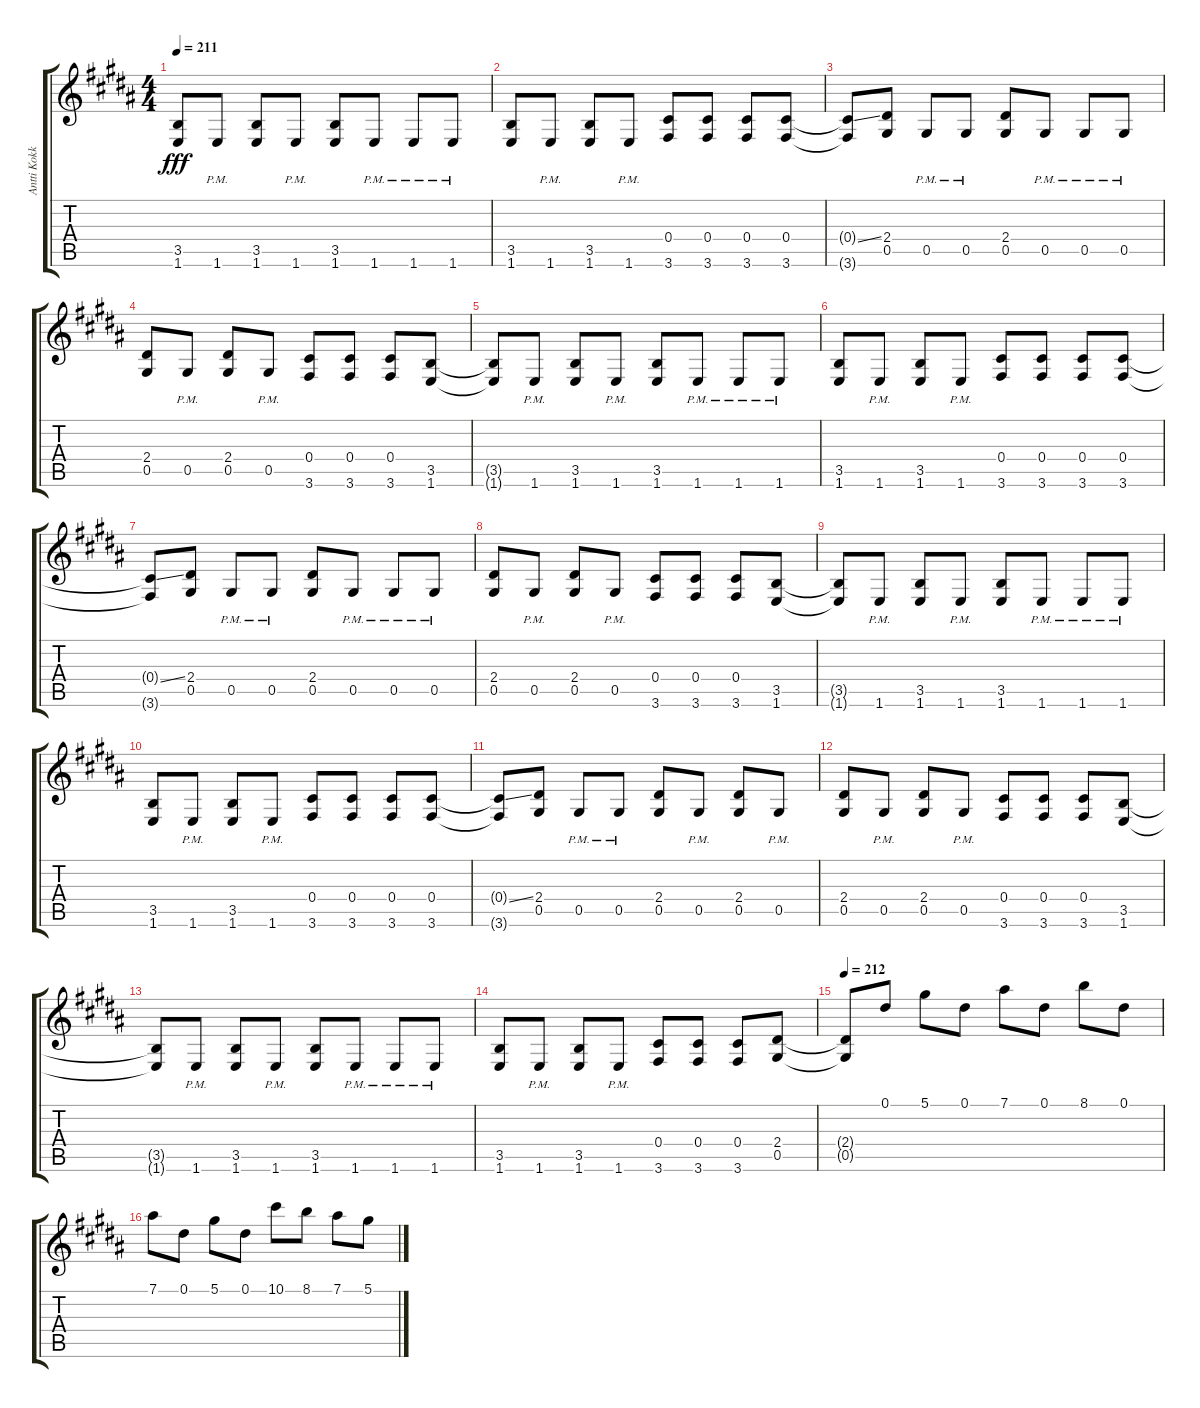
\track ("Antti Kokko" "Antti Kokk") {instrument overdrivenguitar}
\staff {score tabs}
\tuning (Eb4 Bb3 Gb3 Db3 Ab2 Eb2) {hide}
\ts (4 4)
\tempo 211
\clef g2
\ks g#minor
(3.5{t} 1.6{t}).8{dy fff} 1.6{pm}.8 (3.5 1.6).8 1.6{pm}.8 (3.5 1.6).8 1.6{pm}.8 1.6{pm}.8 1.6{pm}.8 |
(3.5 1.6).8 1.6{pm}.8 (3.5 1.6).8 1.6{pm}.8 (0.4 3.6).8 (0.4 3.6).8 (0.4 3.6).8 (0.4 3.6).8 |
(0.4{ss t} 3.6{t}).8 (2.4 0.5).8 0.5{pm}.8 0.5{pm}.8 (2.4 0.5).8 0.5{pm}.8 0.5{pm}.8 0.5{pm}.8 |
(2.4 0.5).8 0.5{pm}.8 (2.4 0.5).8 0.5{pm}.8 (0.4 3.6).8 (0.4 3.6).8 (0.4 3.6).8 (3.5 1.6).8 |
(3.5{t} 1.6{t}).8 1.6{pm}.8 (3.5 1.6).8 1.6{pm}.8 (3.5 1.6).8 1.6{pm}.8 1.6{pm}.8 1.6{pm}.8 |
(3.5 1.6).8 1.6{pm}.8 (3.5 1.6).8 1.6{pm}.8 (0.4 3.6).8 (0.4 3.6).8 (0.4 3.6).8 (0.4 3.6).8 |
(0.4{ss t} 3.6{t}).8 (2.4 0.5).8 0.5{pm}.8 0.5{pm}.8 (2.4 0.5).8 0.5{pm}.8 0.5{pm}.8 0.5{pm}.8 |
(2.4 0.5).8 0.5{pm}.8 (2.4 0.5).8 0.5{pm}.8 (0.4 3.6).8 (0.4 3.6).8 (0.4 3.6).8 (3.5 1.6).8 |
(3.5{t} 1.6{t}).8 1.6{pm}.8 (3.5 1.6).8 1.6{pm}.8 (3.5 1.6).8 1.6{pm}.8 1.6{pm}.8 1.6{pm}.8 |
(3.5 1.6).8 1.6{pm}.8 (3.5 1.6).8 1.6{pm}.8 (0.4 3.6).8 (0.4 3.6).8 (0.4 3.6).8 (0.4 3.6).8 |
(0.4{ss t} 3.6{t}).8 (2.4 0.5).8 0.5{pm}.8 0.5{pm}.8 (2.4 0.5).8 0.5{pm}.8 (2.4 0.5).8 0.5{pm}.8 |
(2.4 0.5).8 0.5{pm}.8 (2.4 0.5).8 0.5{pm}.8 (0.4 3.6).8 (0.4 3.6).8 (0.4 3.6).8 (3.5 1.6).8 |
(3.5{t} 1.6{t}).8 1.6{pm}.8 (3.5 1.6).8 1.6{pm}.8 (3.5 1.6).8 1.6{pm}.8 1.6{pm}.8 1.6{pm}.8 |
(3.5 1.6).8 1.6{pm}.8 (3.5 1.6).8 1.6{pm}.8 (0.4 3.6).8 (0.4 3.6).8 (0.4 3.6).8 (2.4 0.5).8 |
\tempo 212
(2.4{t} 0.5{t}).8 0.1.8 5.1.8 0.1.8 7.1.8 0.1.8 8.1.8 0.1.8 |
7.1.8 0.1.8 5.1.8 0.1.8 10.1.8 8.1.8 7.1.8 5.1.8
